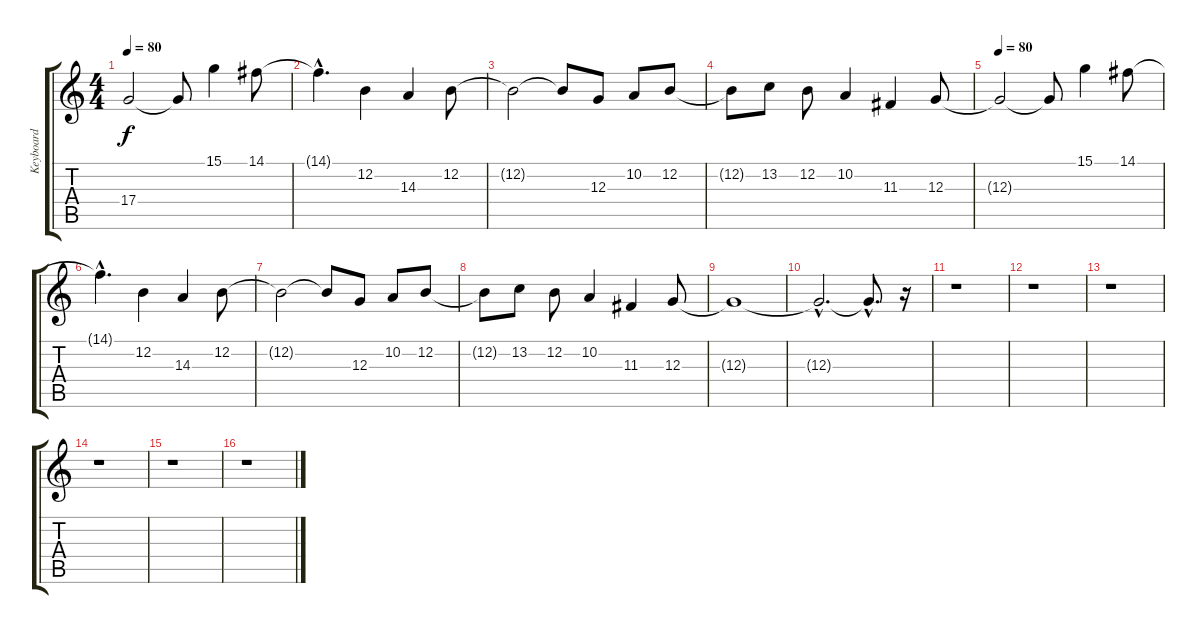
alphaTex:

\track ("Keyboard" "Keyboard") {instrument synthvoice}
\staff {score tabs}
\tuning (E4 B3 G3 D3 A2 E2) {hide}
\ts (4 4)
\tempo 80
\clef g2
\ks c
17.4.2{dy f instrument synthvoice} 17.4{t}.8 15.1.4{volume 15} 14.1.8 |
14.1{hac t}.4{d} 12.2.4 14.3.4 12.2.8 |
12.2{t}.2 12.2{t}.8 12.3.8 10.2.8 12.2.8 |
12.2{t}.8 13.2.8 12.2.8 10.2.4 11.3.4 12.3.8 |
\tempo 80
12.3{t}.2 12.3{t}.8 15.1.4 14.1.8 |
14.1{hac t}.4{d} 12.2.4 14.3.4 12.2.8 |
12.2{t}.2 12.2{t}.8 12.3.8 10.2.8 12.2.8 |
12.2{t}.8 13.2.8 12.2.8 10.2.4 11.3.4 12.3.8 |
12.3{t}.1 |
12.3{hac t}.2{d} 12.3{hac t}.8{d} r.16 |
r.1 |
r.1 |
r.1 |
r.1 |
r.1 |
r.1
